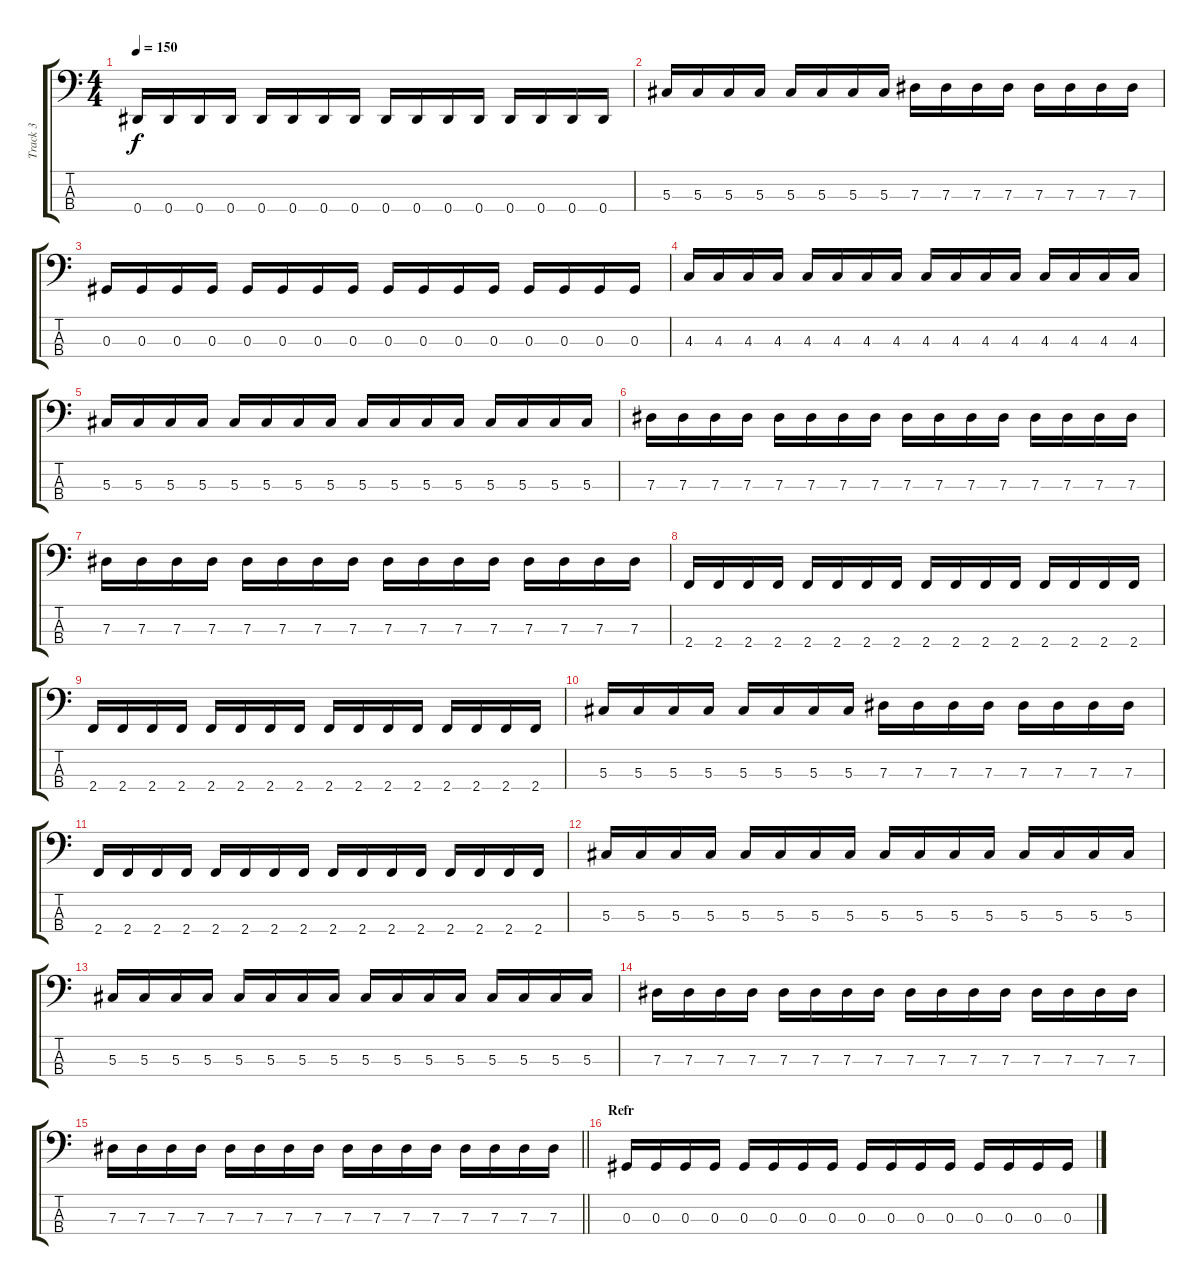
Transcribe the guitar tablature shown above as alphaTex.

\track ("Track 3" "Track 3") {instrument electricbasspick}
\staff {score tabs}
\tuning (Gb2 Db2 Ab1 Eb1) {hide}
\ts (4 4)
\tempo 150
\clef f4
\ks c
0.4.16{dy f} 0.4.16 0.4.16 0.4.16 0.4.16 0.4.16 0.4.16 0.4.16 0.4.16 0.4.16 0.4.16 0.4.16 0.4.16 0.4.16 0.4.16 0.4.16 |
5.3.16 5.3.16 5.3.16 5.3.16 5.3.16 5.3.16 5.3.16 5.3.16 7.3.16 7.3.16 7.3.16 7.3.16 7.3.16 7.3.16 7.3.16 7.3.16 |
0.3.16 0.3.16 0.3.16 0.3.16 0.3.16 0.3.16 0.3.16 0.3.16 0.3.16 0.3.16 0.3.16 0.3.16 0.3.16 0.3.16 0.3.16 0.3.16 |
4.3.16 4.3.16 4.3.16 4.3.16 4.3.16 4.3.16 4.3.16 4.3.16 4.3.16 4.3.16 4.3.16 4.3.16 4.3.16 4.3.16 4.3.16 4.3.16 |
5.3.16 5.3.16 5.3.16 5.3.16 5.3.16 5.3.16 5.3.16 5.3.16 5.3.16 5.3.16 5.3.16 5.3.16 5.3.16 5.3.16 5.3.16 5.3.16 |
7.3.16 7.3.16 7.3.16 7.3.16 7.3.16 7.3.16 7.3.16 7.3.16 7.3.16 7.3.16 7.3.16 7.3.16 7.3.16 7.3.16 7.3.16 7.3.16 |
7.3.16 7.3.16 7.3.16 7.3.16 7.3.16 7.3.16 7.3.16 7.3.16 7.3.16 7.3.16 7.3.16 7.3.16 7.3.16 7.3.16 7.3.16 7.3.16 |
2.4.16 2.4.16 2.4.16 2.4.16 2.4.16 2.4.16 2.4.16 2.4.16 2.4.16 2.4.16 2.4.16 2.4.16 2.4.16 2.4.16 2.4.16 2.4.16 |
2.4.16 2.4.16 2.4.16 2.4.16 2.4.16 2.4.16 2.4.16 2.4.16 2.4.16 2.4.16 2.4.16 2.4.16 2.4.16 2.4.16 2.4.16 2.4.16 |
5.3.16 5.3.16 5.3.16 5.3.16 5.3.16 5.3.16 5.3.16 5.3.16 7.3.16 7.3.16 7.3.16 7.3.16 7.3.16 7.3.16 7.3.16 7.3.16 |
2.4.16 2.4.16 2.4.16 2.4.16 2.4.16 2.4.16 2.4.16 2.4.16 2.4.16 2.4.16 2.4.16 2.4.16 2.4.16 2.4.16 2.4.16 2.4.16 |
5.3.16 5.3.16 5.3.16 5.3.16 5.3.16 5.3.16 5.3.16 5.3.16 5.3.16 5.3.16 5.3.16 5.3.16 5.3.16 5.3.16 5.3.16 5.3.16 |
5.3.16 5.3.16 5.3.16 5.3.16 5.3.16 5.3.16 5.3.16 5.3.16 5.3.16 5.3.16 5.3.16 5.3.16 5.3.16 5.3.16 5.3.16 5.3.16 |
7.3.16 7.3.16 7.3.16 7.3.16 7.3.16 7.3.16 7.3.16 7.3.16 7.3.16 7.3.16 7.3.16 7.3.16 7.3.16 7.3.16 7.3.16 7.3.16 |
\barLineRight lightlight
7.3.16 7.3.16 7.3.16 7.3.16 7.3.16 7.3.16 7.3.16 7.3.16 7.3.16 7.3.16 7.3.16 7.3.16 7.3.16 7.3.16 7.3.16 7.3.16 |
\section ("" "Refr")
0.3.16 0.3.16 0.3.16 0.3.16 0.3.16 0.3.16 0.3.16 0.3.16 0.3.16 0.3.16 0.3.16 0.3.16 0.3.16 0.3.16 0.3.16 0.3.16
